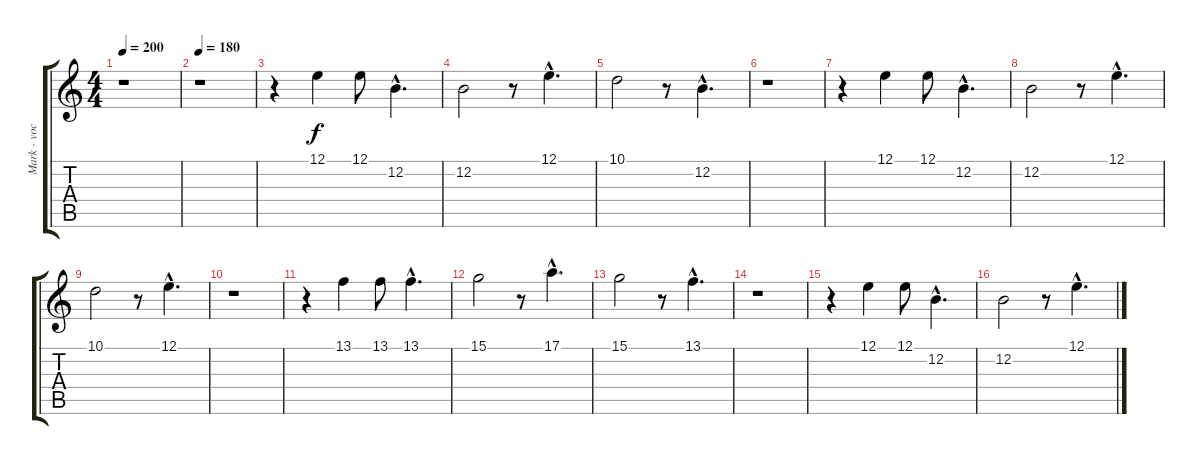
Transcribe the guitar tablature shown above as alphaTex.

\track ("Mark - vocal" "Mark - voc") {instrument lead6voice}
\staff {score tabs}
\tuning (E4 B3 G3 D3 A2 E2) {hide}
\ts (4 4)
\tempo 200
\clef g2
\ks c
r.1{dy f} |
\tempo 180
r.1 |
r.4 12.1.4 12.1.8 12.2{hac}.4{d} |
12.2.2 r.8 12.1{hac}.4{d} |
10.1.2 r.8 12.2{hac}.4{d} |
r.1 |
r.4 12.1.4 12.1.8 12.2{hac}.4{d} |
12.2.2 r.8 12.1{hac}.4{d} |
10.1.2 r.8 12.1{hac}.4{d} |
r.1 |
r.4 13.1.4 13.1.8 13.1{hac}.4{d} |
15.1.2 r.8 17.1{hac}.4{d} |
15.1.2 r.8 13.1{hac}.4{d} |
r.1 |
r.4 12.1.4 12.1.8 12.2{hac}.4{d} |
12.2.2 r.8 12.1{hac}.4{d}
